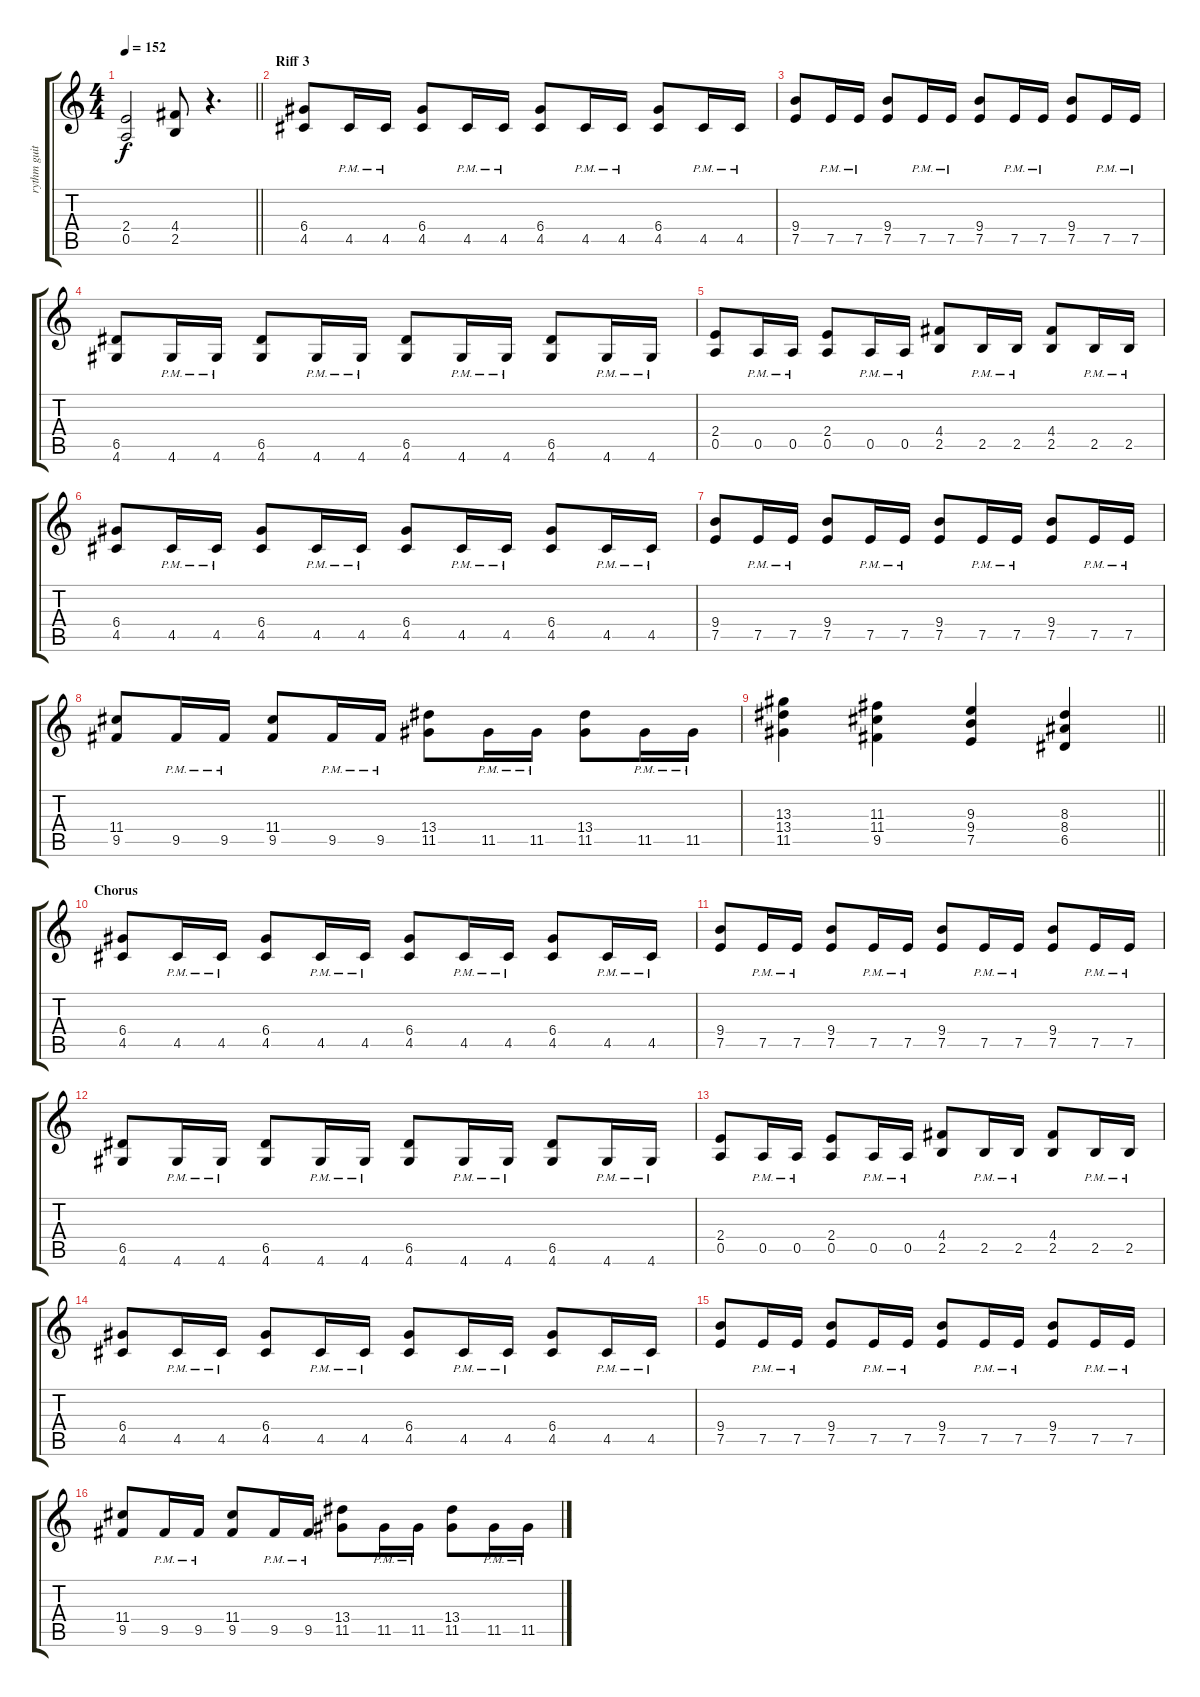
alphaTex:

\track ("rythm guitar" "rythm guit") {instrument distortionguitar}
\staff {score tabs}
\tuning (E4 B3 G3 D3 A2 E2) {hide}
\ts (4 4)
\tempo 152
\clef g2
\barLineRight lightlight
\ks c
(2.4 0.5).2{dy f} (4.4 2.5).8 r.4{d} |
\section ("" "Riff 3")
(6.4 4.5).8 4.5{pm}.16 4.5{pm}.16 (6.4 4.5).8 4.5{pm}.16 4.5{pm}.16 (6.4 4.5).8 4.5{pm}.16 4.5{pm}.16 (6.4 4.5).8 4.5{pm}.16 4.5{pm}.16 |
(9.4 7.5).8 7.5{pm}.16 7.5{pm}.16 (9.4 7.5).8 7.5{pm}.16 7.5{pm}.16 (9.4 7.5).8 7.5{pm}.16 7.5{pm}.16 (9.4 7.5).8 7.5{pm}.16 7.5{pm}.16 |
(6.5 4.6).8 4.6{pm}.16 4.6{pm}.16 (6.5 4.6).8 4.6{pm}.16 4.6{pm}.16 (6.5 4.6).8 4.6{pm}.16 4.6{pm}.16 (6.5 4.6).8 4.6{pm}.16 4.6{pm}.16 |
(2.4 0.5).8 0.5{pm}.16 0.5{pm}.16 (2.4 0.5).8 0.5{pm}.16 0.5{pm}.16 (4.4 2.5).8 2.5{pm}.16 2.5{pm}.16 (4.4 2.5).8 2.5{pm}.16 2.5{pm}.16 |
(6.4 4.5).8 4.5{pm}.16 4.5{pm}.16 (6.4 4.5).8 4.5{pm}.16 4.5{pm}.16 (6.4 4.5).8 4.5{pm}.16 4.5{pm}.16 (6.4 4.5).8 4.5{pm}.16 4.5{pm}.16 |
(9.4 7.5).8 7.5{pm}.16 7.5{pm}.16 (9.4 7.5).8 7.5{pm}.16 7.5{pm}.16 (9.4 7.5).8 7.5{pm}.16 7.5{pm}.16 (9.4 7.5).8 7.5{pm}.16 7.5{pm}.16 |
(11.4 9.5).8 9.5{pm}.16 9.5{pm}.16 (11.4 9.5).8 9.5{pm}.16 9.5{pm}.16 (13.4 11.5).8 11.5{pm}.16 11.5{pm}.16 (13.4 11.5).8 11.5{pm}.16 11.5{pm}.16 |
\barLineRight lightlight
(13.3 13.4 11.5).4 (11.3 11.4 9.5).4 (9.3 9.4 7.5).4 (8.3 8.4 6.5).4 |
\section ("" "Chorus")
(6.4 4.5).8 4.5{pm}.16 4.5{pm}.16 (6.4 4.5).8 4.5{pm}.16 4.5{pm}.16 (6.4 4.5).8 4.5{pm}.16 4.5{pm}.16 (6.4 4.5).8 4.5{pm}.16 4.5{pm}.16 |
(9.4 7.5).8 7.5{pm}.16 7.5{pm}.16 (9.4 7.5).8 7.5{pm}.16 7.5{pm}.16 (9.4 7.5).8 7.5{pm}.16 7.5{pm}.16 (9.4 7.5).8 7.5{pm}.16 7.5{pm}.16 |
(6.5 4.6).8 4.6{pm}.16 4.6{pm}.16 (6.5 4.6).8 4.6{pm}.16 4.6{pm}.16 (6.5 4.6).8 4.6{pm}.16 4.6{pm}.16 (6.5 4.6).8 4.6{pm}.16 4.6{pm}.16 |
(2.4 0.5).8 0.5{pm}.16 0.5{pm}.16 (2.4 0.5).8 0.5{pm}.16 0.5{pm}.16 (4.4 2.5).8 2.5{pm}.16 2.5{pm}.16 (4.4 2.5).8 2.5{pm}.16 2.5{pm}.16 |
(6.4 4.5).8 4.5{pm}.16 4.5{pm}.16 (6.4 4.5).8 4.5{pm}.16 4.5{pm}.16 (6.4 4.5).8 4.5{pm}.16 4.5{pm}.16 (6.4 4.5).8 4.5{pm}.16 4.5{pm}.16 |
(9.4 7.5).8 7.5{pm}.16 7.5{pm}.16 (9.4 7.5).8 7.5{pm}.16 7.5{pm}.16 (9.4 7.5).8 7.5{pm}.16 7.5{pm}.16 (9.4 7.5).8 7.5{pm}.16 7.5{pm}.16 |
(11.4 9.5).8 9.5{pm}.16 9.5{pm}.16 (11.4 9.5).8 9.5{pm}.16 9.5{pm}.16 (13.4 11.5).8 11.5{pm}.16 11.5{pm}.16 (13.4 11.5).8 11.5{pm}.16 11.5{pm}.16
